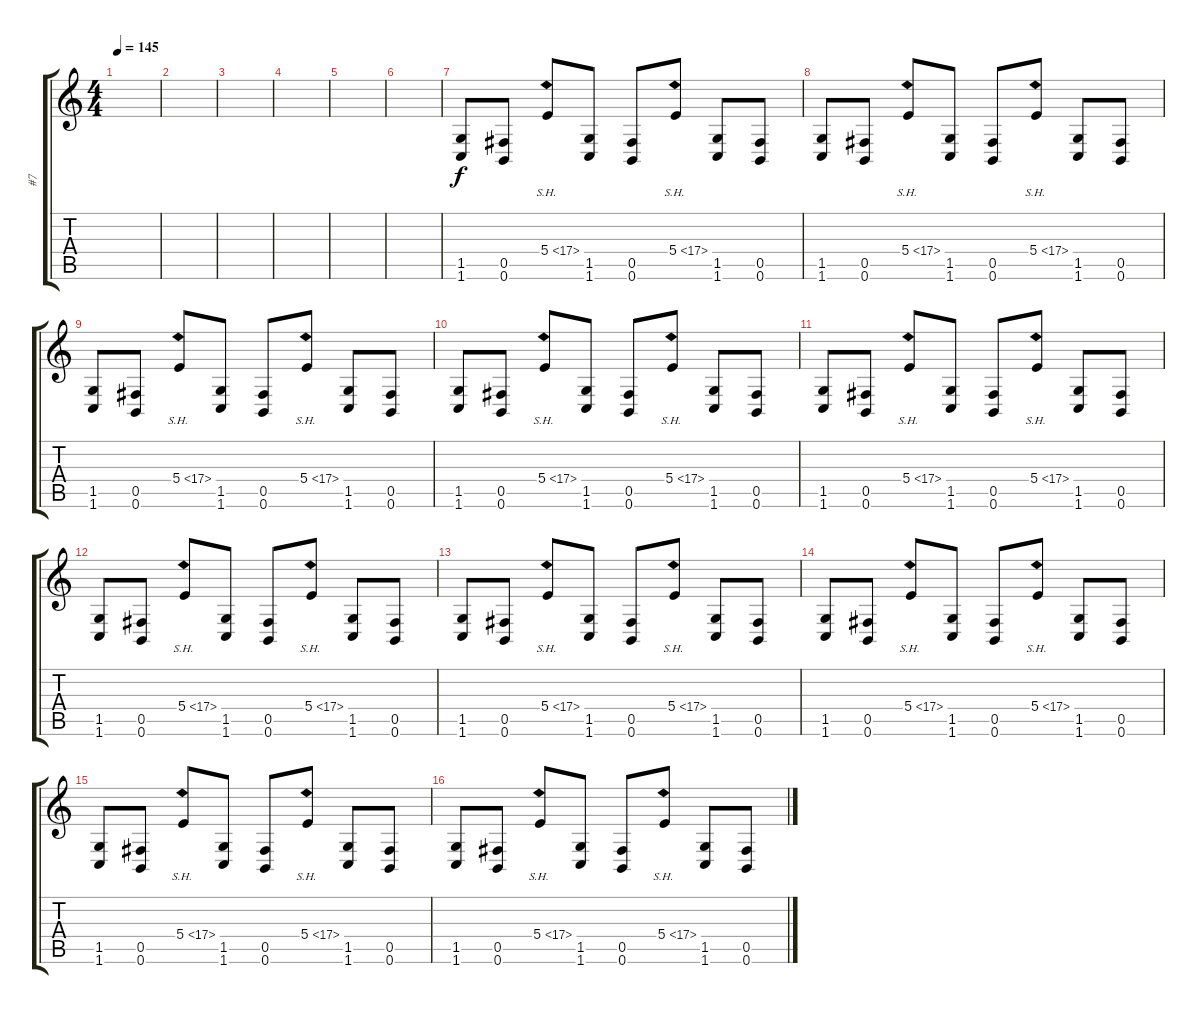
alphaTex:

\track ("#7" "#7") {instrument overdrivenguitar}
\staff {score tabs}
\tuning (Db4 Ab3 E3 B2 Gb2 B1) {hide}
\ts (4 4)
\tempo 145
\clef g2
\ks c
|
|
|
|
|
|
(1.5 1.6).8 (0.5 0.6).8 5.4{sh 12}.8 (1.5 1.6).8 (0.5 0.6).8 5.4{sh 12}.8 (1.5 1.6).8 (0.5 0.6).8 |
(1.5 1.6).8 (0.5 0.6).8 5.4{sh 12}.8 (1.5 1.6).8 (0.5 0.6).8 5.4{sh 12}.8 (1.5 1.6).8 (0.5 0.6).8 |
(1.5 1.6).8 (0.5 0.6).8 5.4{sh 12}.8 (1.5 1.6).8 (0.5 0.6).8 5.4{sh 12}.8 (1.5 1.6).8 (0.5 0.6).8 |
(1.5 1.6).8 (0.5 0.6).8 5.4{sh 12}.8 (1.5 1.6).8 (0.5 0.6).8 5.4{sh 12}.8 (1.5 1.6).8 (0.5 0.6).8 |
(1.5 1.6).8 (0.5 0.6).8 5.4{sh 12}.8 (1.5 1.6).8 (0.5 0.6).8 5.4{sh 12}.8 (1.5 1.6).8 (0.5 0.6).8 |
(1.5 1.6).8 (0.5 0.6).8 5.4{sh 12}.8 (1.5 1.6).8 (0.5 0.6).8 5.4{sh 12}.8 (1.5 1.6).8 (0.5 0.6).8 |
(1.5 1.6).8 (0.5 0.6).8 5.4{sh 12}.8 (1.5 1.6).8 (0.5 0.6).8 5.4{sh 12}.8 (1.5 1.6).8 (0.5 0.6).8 |
(1.5 1.6).8 (0.5 0.6).8 5.4{sh 12}.8 (1.5 1.6).8 (0.5 0.6).8 5.4{sh 12}.8 (1.5 1.6).8 (0.5 0.6).8 |
(1.5 1.6).8 (0.5 0.6).8 5.4{sh 12}.8 (1.5 1.6).8 (0.5 0.6).8 5.4{sh 12}.8 (1.5 1.6).8 (0.5 0.6).8 |
(1.5 1.6).8 (0.5 0.6).8 5.4{sh 12}.8 (1.5 1.6).8 (0.5 0.6).8 5.4{sh 12}.8 (1.5 1.6).8 (0.5 0.6).8
